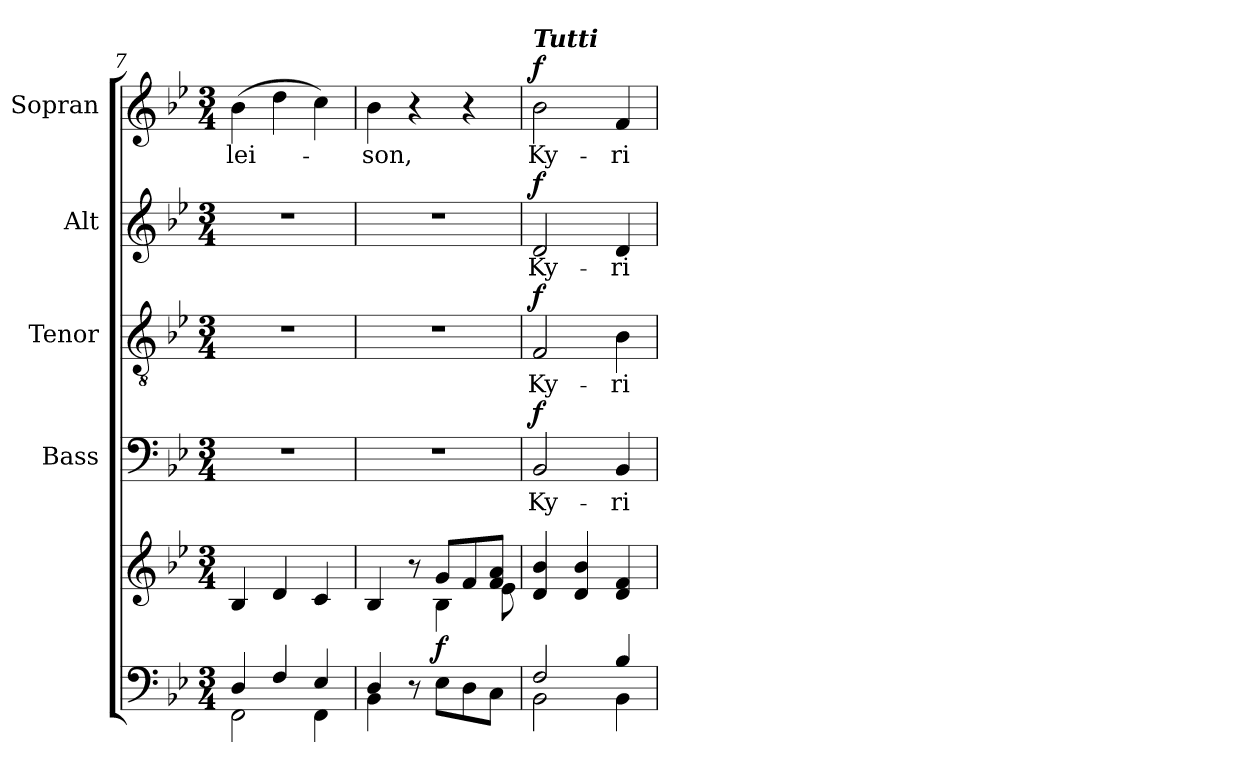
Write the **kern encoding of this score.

**kern	**kern	**dynam	**kern	**text	**dynam	**kern	**text	**dynam	**kern	**text	**dynam	**kern	**text	**dynam
*part5	*part5	*part5	*part4	*part4	*part4	*part3	*part3	*part3	*part2	*part2	*part2	*part1	*part1	*part1
*staff6	*staff5	*staff5/6	*staff4	*staff4	*staff4	*staff3	*staff3	*staff3	*staff2	*staff2	*staff2	*staff1	*staff1	*staff1
*	*	*	*I"Bass	*	*	*I"Tenor	*	*	*I"Alt	*	*	*I"Sopran	*	*
*	*	*	*I'B.	*	*	*I'T.	*	*	*I'A.	*	*	*I'S.	*	*
!!LO:LB:g=z
*clefF4	*clefG2	*	*clefF4	*	*	*clefGv2	*	*	*clefG2	*	*	*clefG2	*	*
*k[b-e-]	*k[b-e-]	*	*k[b-e-]	*	*	*k[b-e-]	*	*	*k[b-e-]	*	*	*k[b-e-]	*	*
*B-:	*B-:	*	*B-:	*	*	*B-:	*	*	*B-:	*	*	*B-:	*	*
*M3/4	*M3/4	*	*M3/4	*	*	*M3/4	*	*	*M3/4	*	*	*M3/4	*	*
=7	=7	=7	=7	=7	=7	=7	=7	=7	=7	=7	=7	=7	=7	=7
*^	*	*	*	*	*	*	*	*	*	*	*	*	*	*
!	!	!	!	!	!	!	!	!	!	!	!	!	!	!LO:LY:b	!
4D/	2FF\	4B-/	.	2.r	.	.	2.r	.	.	2.r	.	.	(>4b-\	-lei-	.
4F/	.	4d/	.	.	.	.	.	.	.	.	.	.	4dd\	.	.
4E-/	4FF\	4c/	.	.	.	.	.	.	.	.	.	.	4cc\)	.	.
=8	=8	=8	=8	=8	=8	=8	=8	=8	=8	=8	=8	=8	=8	=8	=8
*	*	*^	*	*	*	*	*	*	*	*	*	*	*	*	*
!	!	!	!	!	!	!	!	!	!	!	!	!	!	!	!LO:LY:b	!
4D/	4BB-\	4B-/	4.ryy	.	2.r	.	.	2.r	.	.	2.r	.	.	4b-\	-son,	.
8r	2ryy	8r	.	.	.	.	.	.	.	.	.	.	.	4r	.	.
!	!	!	!	!LO:DY:b	!	!	!	!	!	!	!	!	!	!	!	!
8E-\L	.	8g/L	4B-\	f	.	.	.	.	.	.	.	.	.	.	.	.
8D\	.	8f/	.	.	.	.	.	.	.	.	.	.	.	4r	.	.
8C\J	.	8f/ 8a/J	8e-\	.	.	.	.	.	.	.	.	.	.	.	.	.
=9	=9	=9	=9	=9	=9	=9	=9	=9	=9	=9	=9	=9	=9	=9	=9	=9
!	!	!	!	!	!	!	!	!	!	!	!	!	!	!LO:TX:a:Bi:t=Tutti	!	!
!	!	!	!	!	!	!LO:LY:b	!LO:DY:a	!	!LO:LY:b	!LO:DY:a	!	!LO:LY:b	!LO:DY:a	!	!LO:LY:b	!LO:DY:a
*	*	*v	*v	*	*	*	*	*	*	*	*	*	*	*	*	*
2F/	2BB-\	4d/ 4b-/	.	2BB-/	Ky-	f	2F/	Ky-	f	2d/	Ky-	f	2b-\	Ky-	f
.	.	4d/ 4b-/	.	.	.	.	.	.	.	.	.	.	.	.	.
!	!	!	!	!	!LO:LY:b	!	!	!LO:LY:b	!	!	!LO:LY:b	!	!	!LO:LY:b	!
4B-/	4BB-\	4d/ 4f/	.	4BB-/	-ri-	.	4B-\	-ri-	.	4d/	-ri-	.	4f/	-ri-	.
*v	*v	*	*	*	*	*	*	*	*	*	*	*	*	*	*
=	=	=	=	=	=	=	=	=	=	=	=	=	=	=
*-	*-	*-	*-	*-	*-	*-	*-	*-	*-	*-	*-	*-	*-	*-
